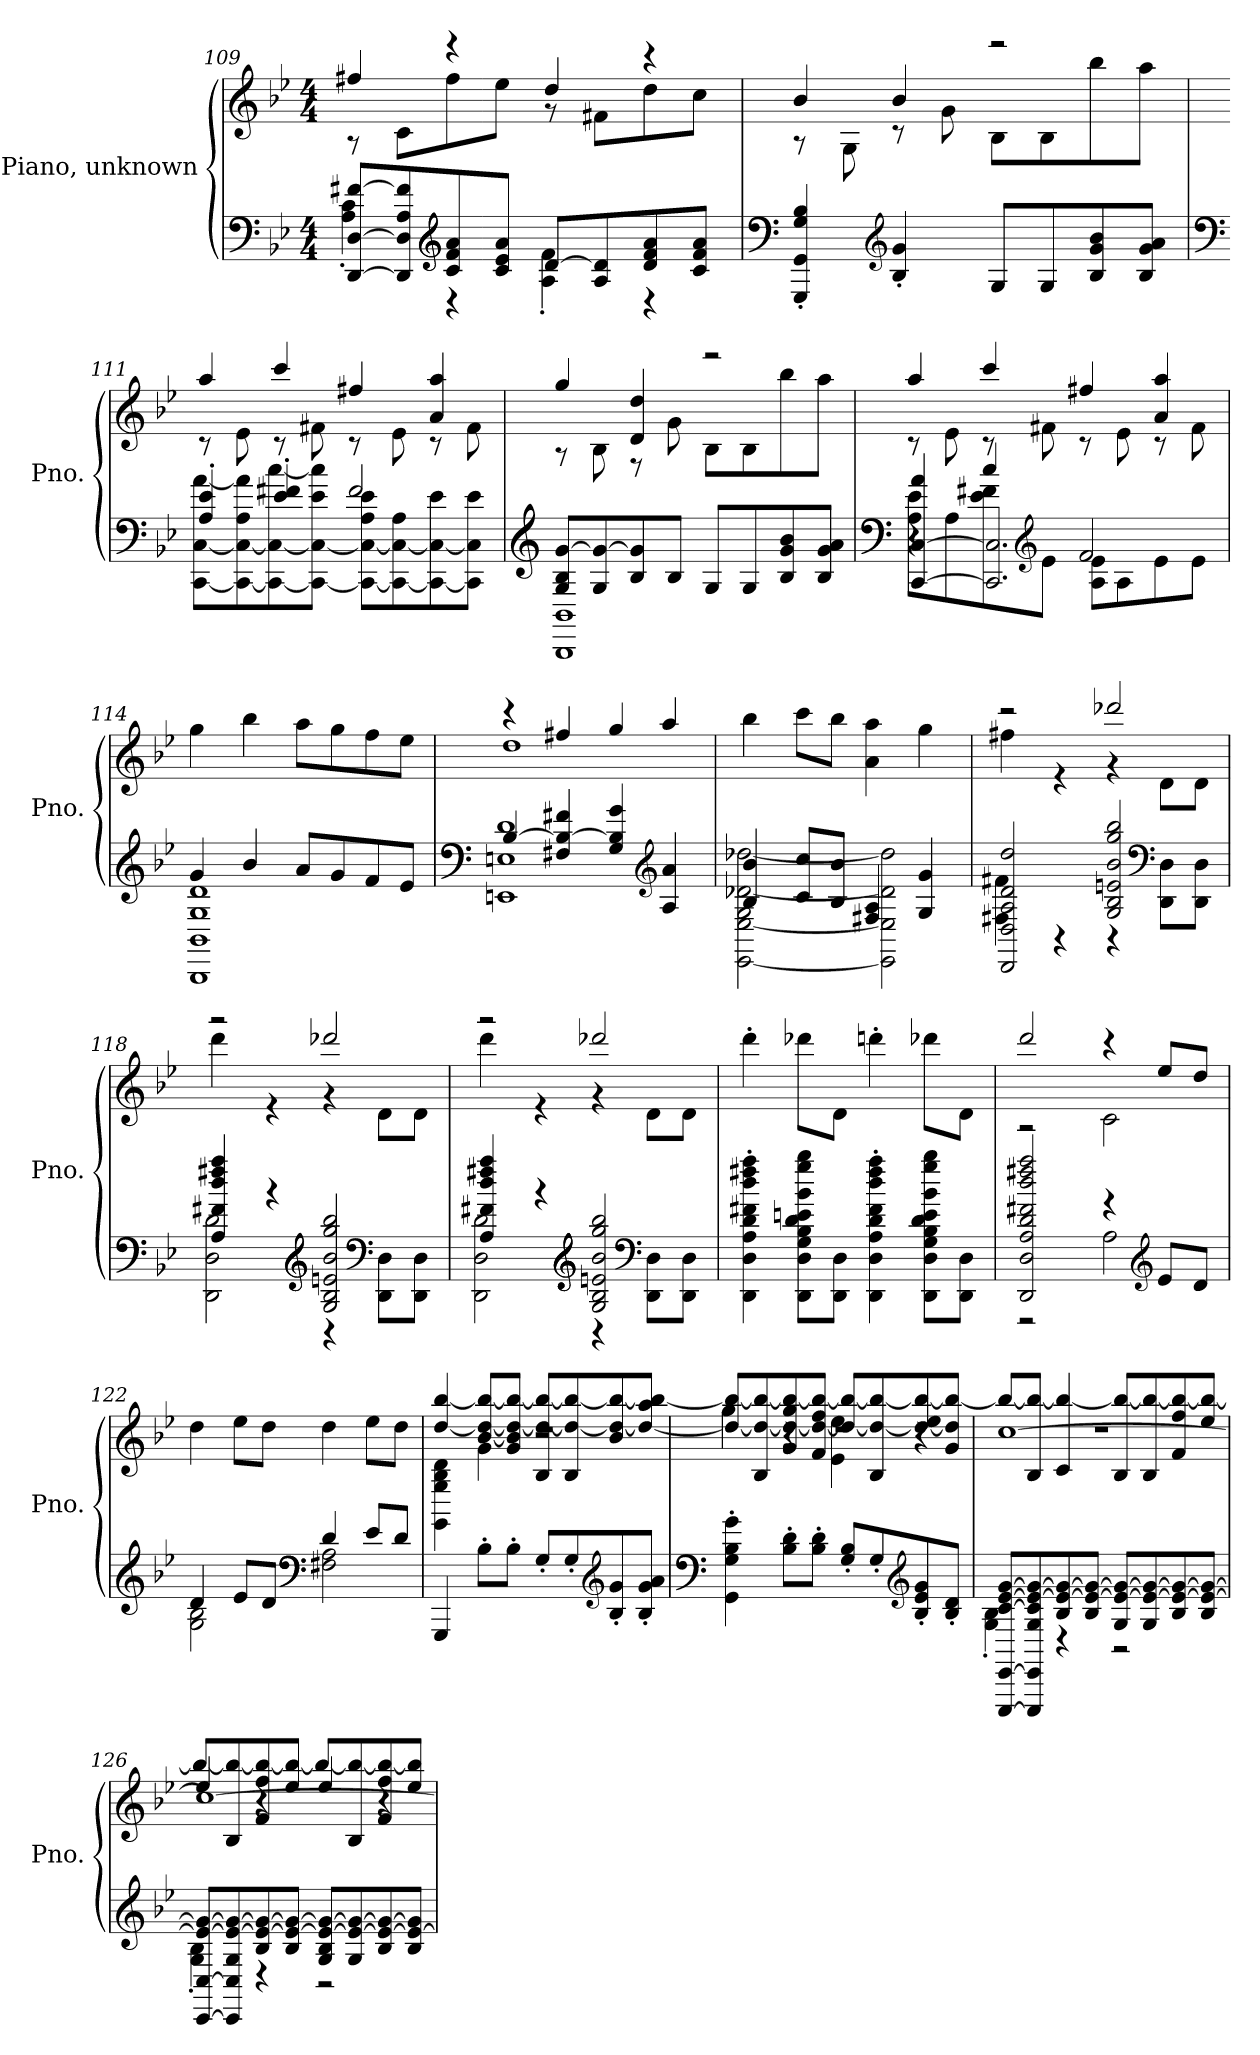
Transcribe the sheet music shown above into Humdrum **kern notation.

**kern	**kern
*part1	*part1
*staff2	*staff1
*I"Piano, unknown	*
*I'Pno.	*
!!LO:PB:g=z
*clefF4	*clefG2
*k[b-e-]	*k[b-e-]
*M4/4	*M4/4
=109	=109
*^	*^
[8DD/ [8D/ [8f#X/L	4A\' 4c\'	4ff#X/	8r
8DD/] 8D/] 8A/ 8f#/]	.	.	8c\L
*clefG2	*	*	*
8c/ 8f#/ 8a/	4r	4r	8ff#\
8c/ 8e-/ 8a/J	.	.	8ee-\J
[8d/L	4A\' 4f#\'	4dd/	8r
8A/ 8d/]	.	.	8f#X\L
8d/ 8f#/ 8a/	4r	4r	8dd\
8c/ 8f#/ 8a/J	.	.	8cc\J
*v	*v	*	*
=110	=110	=110
*clefF4	*	*
4GGG/' 4GG/' 4G/' 4B-/'	4b-/	8r
.	.	8G\
*clefG2	*	*
4B-/' 4g/'	4b-/	8r
.	.	8g\
8G/L	2r	8B-\L
8G/	.	8B-\
8B-/ 8g/ 8b-/	.	8bb-\
8B-/ 8g/ 8a/J	.	8aa\J
=111	=111	=111
*clefF4	*	*
*^	*	*
4A/' 4e-/'	[8CC\ [8C\ [8a\L	4aa/	8r
.	8CC\_ 8C\_ 8A\ 8a\]	.	8e-\
4e-/' 4f#X/'	8CC\_ 8C\_ [8cc\	4ccc/	8r
.	8CC\_ 8C\_ 8e-\ 8cc\]J	.	8f#X\
2f#/	8CC\_ 8C\_ 8A\ 8e-\L	4ff#X/	8r
.	8CC\_ 8C\_ 8A\	.	8e-\
.	8CC\_ 8C\_ 8e-\	4a/ 4aa/	8r
.	8CC\] 8C\] 8e-\J	.	8f#\
!!LO:LB:g=z	!!
=112	=112	=112	=112
*clefG2	*	*	*
8G/ 8B-/ [8g/L	1BBB- 1BB-	4gg/	8r
8G/ 8g/_	.	.	8B-\
8B-/ 8g/]	.	4d/ 4dd/	8r
8B-/J	.	.	8g\
8G/L	.	2r	8B-\L
8G/	.	.	8B-\
8B-/ 8g/ 8b-/	.	.	8bb-\
8B-/ 8g/ 8a/J	.	.	8aa\J
*v	*v	*	*
=113	=113	=113
*clefF4	*	*
*^	*	*
*	*^	*	*
4r	8A\ 8e-\L	[4CC/ [4C/ 4a/	4aa/	8r
.	8A\	.	.	8e-\
4cc/	8e-\ 8f#X\	2.CC/] 2.C/]	4ccc/	8r
*clefG2	*	*	*	*
.	8e-\J	.	.	8f#X\
2f#/	8A\ 8e-\L	.	4ff#X/	8r
.	8A\	.	.	8e-\
.	8e-\	.	4a/ 4aa/	8r
.	8e-\J	.	.	8f#\
*	*v	*v	*	*
*	*	*v	*v
=114	=114	=114
4g/	1BBB- 1BB- 1G 1d	4gg\
4b-/	.	4bb-\
8a/L	.	8aa\L
8g/	.	8gg\
8f/	.	8ff\
8e-/J	.	8ee-\J
!!LO:LB:g=z
=115	=115	=115
*clefF4	*	*
*	*	*^
[4B-/	1EEn 1En 1d	4r	1dd
4F#X/ 4B-/_ 4f#X/	.	4ff#X/	.
4G/ 4B-/] 4g/	.	4gg/	.
*clefG2	*	*	*
4A/ 4a/	.	4aa/	.
*	*	*v	*v
=116	=116	=116
4B-/ 4b-/	[2EE-\ [2E-\ 2G\ [2d-X\ [2dd-X\	4bb-\
8c/ 8cc/L	.	8ccc\L
8B-/ 8b-/J	.	8bb-\J
4F#X/ 4A/	2EE-\] 2E-\] 2d-\] 2dd-\]	4a\ 4aa\
4G/ 4g/	.	4gg\
=117	=117	=117
*	*	*^
2DD/ 2D/ 2A/ 2d/ 2dd/	4F#X\ 4f#X\	2r	4ff#X\
.	4r	.	4r
2G/ 2B-/ 2en/ 2b-/ 2gg/ 2bb-/	4r	2ddd-X/	4r
*clefF4	*	*	*
.	8DD\ 8D\L	.	8d\L
.	8DD\ 8D\J	.	8d\J
=118	=118	=118	=118
4A/ 4f#X/ 4dd/ 4ff#X/ 4aa/	2DD\ 2D\ 2d\	2r	4ddd\
4r	.	.	4r
*clefG2	*	*	*
2G/ 2B-/ 2en/ 2b-/ 2gg/ 2bb-/	4r	2ddd-X/	4r
*clefF4	*	*	*
.	8DD\ 8D\L	.	8d\L
.	8DD\ 8D\J	.	8d\J
!!LO:LB:g=z	!!
=119	=119	=119	=119
4A/ 4f#X/ 4dd/ 4ff#X/ 4aa/	2DD\ 2D\ 2d\	2r	4ddd\
4r	.	.	4r
*clefG2	*	*	*
2G/ 2B-/ 2en/ 2b-/ 2gg/ 2bb-/	4r	2ddd-X/	4r
*clefF4	*	*	*
.	8DD\ 8D\L	.	8d\L
.	8DD\ 8D\J	.	8d\J
*v	*v	*	*
*	*v	*v
=120	=120
4DD\' 4D\' 4A\' 4d\' 4f#X\' 4dd\' 4ff#X\' 4aa\'	4ddd'\
8DD\ 8D\ 8G\ 8B-\ 8d\ 8en\ 8b-\ 8gg\ 8bb-\L	8ddd-X\L
8DD\ 8D\J	8d\J
4DD\' 4D\' 4A\' 4d\' 4f#\' 4dd\' 4ff#\' 4aa\'	4dddn'\
8DD\ 8D\ 8G\ 8B-\ 8d\ 8e\ 8b-\ 8gg\ 8bb-\L	8ddd-X\L
8DD\ 8D\J	8d\J
=121	=121
*^	*^
2DD/ 2D/ 2A/ 2d/ 2f#X/ 2dd/ 2ff#X/ 2aa/	2r	2ddd/	2r
4r	2A\	4r	2c\
*clefG2	*	*	*
8e-/L	.	8ee-/L	.
8d/J	.	8dd/J	.
*	*	*v	*v
=122	=122	=122
4d/	2G\ 2B-\	4dd\
8e-/L	.	8ee-\L
8d/J	.	8dd\J
*clefF4	*	*
4d/	2F#X\ 2A\	4dd\
8e-/L	.	8ee-\L
8d/J	.	8dd\J
*v	*v	*
!!LO:LB:g=z
=123	=123
*	*^
*	*	*^
4GGG/	1r	[4dd/ [4bb-/	4GG\ 4G\ 4B-\ 4d\
8B-'\L	.	[8b-/ 8dd/_ 8bb-/_L	4g'\
8B-'\J	.	8g/ 8b-/] 8dd/_ 8bb-/_J	.
8G'/L	.	8B-/ 8dd/_ 8bb-/_L	2r
8G'/	.	8B-/ 8dd/_ 8bb-/_	.
*clefG2	*	*	*
8B-/' 8g/'	.	8b-/ 8dd/_ 8bb-/_	.
8B-/' 8g/' 8a/'J	.	8dd/_ 8aa/ 8bb-/_J	.
=124	=124	=124	=124
*clefF4	*	*	*
4GG\' 4G\' 4B-\' 4g\'	1r	8dd/_ 8bb-/_L	4gg\
.	.	8B-/ 8dd/_ 8bb-/_	.
8B-\' 8d\'L	.	8g/ 8dd/_ 8gg/ 8bb-/_	4r
8B-\' 8d\'J	.	8f/ 8dd/_ 8ff/ 8bb-/_J	.
8G/' 8B-/'L	.	8dd/_ 8bb-/_L	4e-\ 4ee-\
8G'/	.	8B-/ 8dd/_ 8bb-/_	.
*clefG2	*	*	*
8B-/' 8e-/' 8g/'	.	8dd/_ 8ee-/ 8bb-/_	4r
8B-/' 8d/'J	.	8g/ 8dd/] 8bb-/_J	.
=125	=125	=125	=125
*^	*	*	*
[8EEE-/ [8EE-/ [8c/ [8e-/ [8g/L	4G\' 4B-\'	1r	8bb-/L_	[1cc
8EEE-/] 8EE-/] 8G/ 8c/] 8e-/_ 8g/_	.	.	8B-/ 8bb-/_J	.
8B-/ 8e-/_ 8g/_	4r	.	4c/ 4bb-/_	.
8B-/ 8e-/_ 8g/_J	.	.	.	.
8G/ 8e-/_ 8g/_L	2r	.	8B-/ 8bb-/_L	.
8G/ 8e-/_ 8g/_	.	.	8B-/ 8bb-/_	.
8B-/ 8e-/_ 8g/_	.	.	8f/ 8ff/ 8bb-/_	.
8B-/ 8e-/_ 8g/_J	.	.	8ee-/ 8bb-/_J	.
!!LO:LB:g=z	!!	!!
=126	=126	=126	=126	=126
[8CC/ [8C/ 8e-/_ 8g/_L	4G\' 4B-\'	4ee-/	8bb-/L_	1cc_
8CC/] 8C/] 8G/ 8e-/_ 8g/_	.	.	8B-/ 8bb-/_	.
8B-/ 8e-/_ 8g/_	4r	4r	8f/ 8ff/ 8bb-/_	.
8B-/ 8e-/_ 8g/_J	.	.	8ee-/ 8bb-/_J	.
8G/ 8B-/ 8e-/_ 8g/_L	2r	4ee-/	8bb-/L_	.
8G/ 8e-/_ 8g/_	.	.	8B-/ 8bb-/_	.
8B-/ 8e-/_ 8g/_	.	4r	8f/ 8ff/ 8bb-/_	.
8B-/ 8e-/_ 8g/]J	.	.	8ee-/ 8bb-/]J	.
*v	*v	*	*	*
*	*v	*v	*v
=	=
*-	*-
